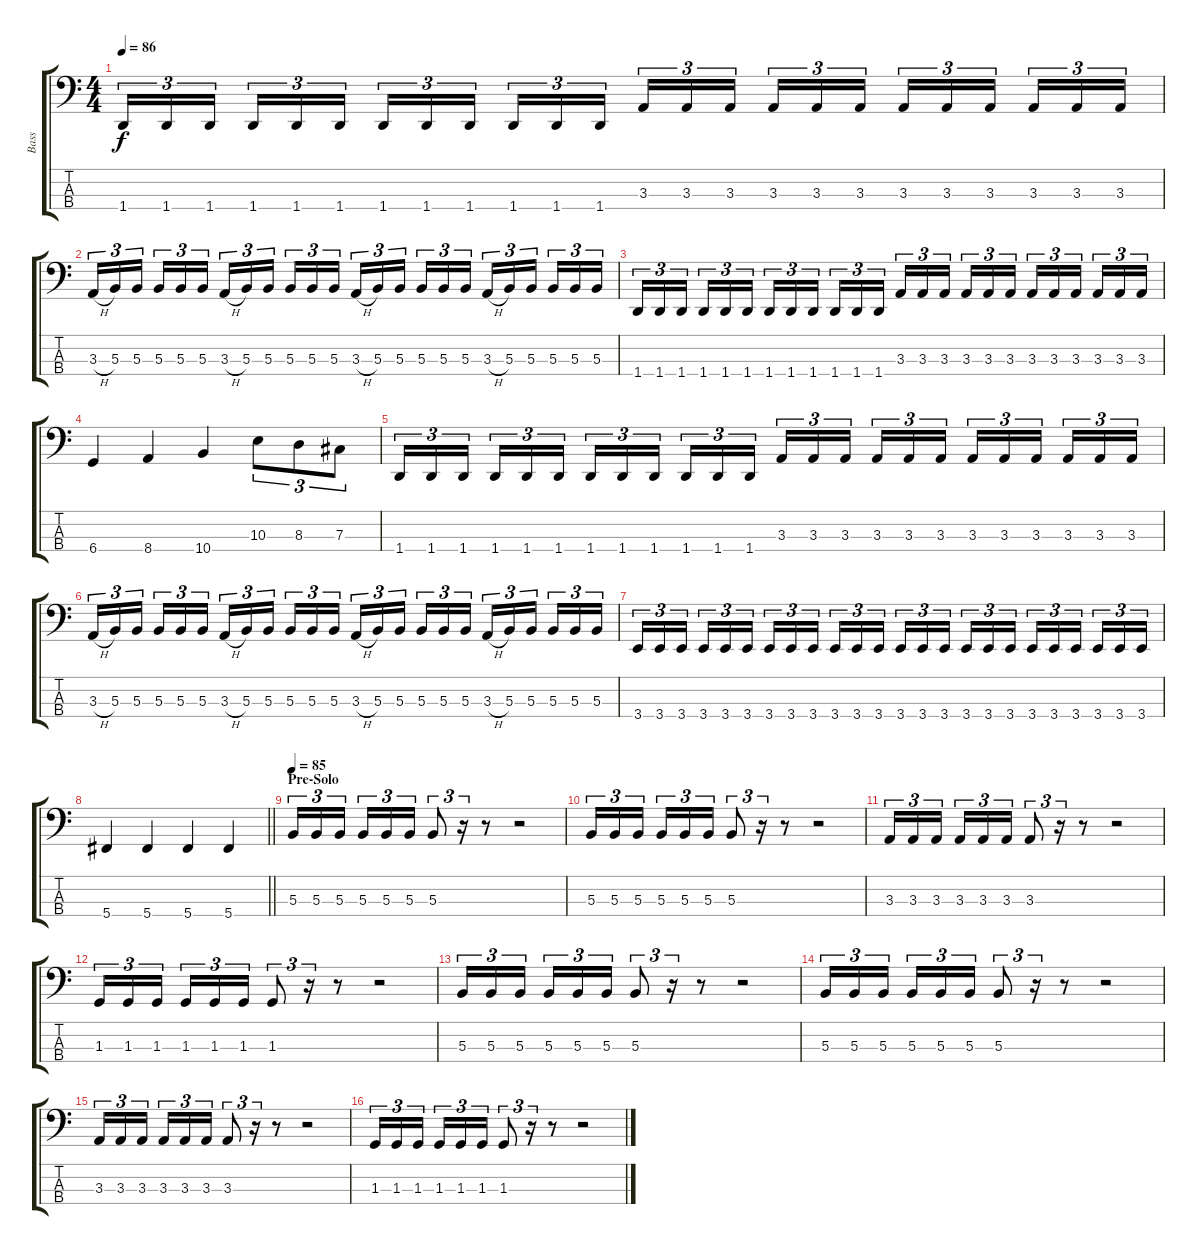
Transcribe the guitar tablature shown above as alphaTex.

\track ("Bass" "Bass") {instrument electricbassfinger}
\staff {score tabs}
\tuning (E2 B1 Gb1 Db1) {hide}
\ts (4 4)
\section ("" "")
\tempo 86
\clef f4
\ks c
1.4.16{tu (3 2) dy f} 1.4.16{tu (3 2)} 1.4.16{tu (3 2) beam splitsecondary} 1.4.16{tu (3 2)} 1.4.16{tu (3 2)} 1.4.16{tu (3 2)} 1.4.16{tu (3 2)} 1.4.16{tu (3 2)} 1.4.16{tu (3 2) beam splitsecondary} 1.4.16{tu (3 2)} 1.4.16{tu (3 2)} 1.4.16{tu (3 2)} 3.3.16{tu (3 2)} 3.3.16{tu (3 2)} 3.3.16{tu (3 2) beam splitsecondary} 3.3.16{tu (3 2)} 3.3.16{tu (3 2)} 3.3.16{tu (3 2)} 3.3.16{tu (3 2)} 3.3.16{tu (3 2)} 3.3.16{tu (3 2) beam splitsecondary} 3.3.16{tu (3 2)} 3.3.16{tu (3 2)} 3.3.16{tu (3 2)} |
3.3{h}.16{tu (3 2)} 5.3.16{tu (3 2)} 5.3.16{tu (3 2) beam splitsecondary} 5.3.16{tu (3 2)} 5.3.16{tu (3 2)} 5.3.16{tu (3 2)} 3.3{h}.16{tu (3 2)} 5.3.16{tu (3 2)} 5.3.16{tu (3 2) beam splitsecondary} 5.3.16{tu (3 2)} 5.3.16{tu (3 2)} 5.3.16{tu (3 2)} 3.3{h}.16{tu (3 2)} 5.3.16{tu (3 2)} 5.3.16{tu (3 2) beam splitsecondary} 5.3.16{tu (3 2)} 5.3.16{tu (3 2)} 5.3.16{tu (3 2)} 3.3{h}.16{tu (3 2)} 5.3.16{tu (3 2)} 5.3.16{tu (3 2) beam splitsecondary} 5.3.16{tu (3 2)} 5.3.16{tu (3 2)} 5.3.16{tu (3 2)} |
1.4.16{tu (3 2)} 1.4.16{tu (3 2)} 1.4.16{tu (3 2) beam splitsecondary} 1.4.16{tu (3 2)} 1.4.16{tu (3 2)} 1.4.16{tu (3 2)} 1.4.16{tu (3 2)} 1.4.16{tu (3 2)} 1.4.16{tu (3 2) beam splitsecondary} 1.4.16{tu (3 2)} 1.4.16{tu (3 2)} 1.4.16{tu (3 2)} 3.3.16{tu (3 2)} 3.3.16{tu (3 2)} 3.3.16{tu (3 2) beam splitsecondary} 3.3.16{tu (3 2)} 3.3.16{tu (3 2)} 3.3.16{tu (3 2)} 3.3.16{tu (3 2)} 3.3.16{tu (3 2)} 3.3.16{tu (3 2) beam splitsecondary} 3.3.16{tu (3 2)} 3.3.16{tu (3 2)} 3.3.16{tu (3 2)} |
6.4.4 8.4.4 10.4.4 10.3.8{tu (3 2)} 8.3.8{tu (3 2)} 7.3.8{tu (3 2)} |
1.4.16{tu (3 2)} 1.4.16{tu (3 2)} 1.4.16{tu (3 2) beam splitsecondary} 1.4.16{tu (3 2)} 1.4.16{tu (3 2)} 1.4.16{tu (3 2)} 1.4.16{tu (3 2)} 1.4.16{tu (3 2)} 1.4.16{tu (3 2) beam splitsecondary} 1.4.16{tu (3 2)} 1.4.16{tu (3 2)} 1.4.16{tu (3 2)} 3.3.16{tu (3 2)} 3.3.16{tu (3 2)} 3.3.16{tu (3 2) beam splitsecondary} 3.3.16{tu (3 2)} 3.3.16{tu (3 2)} 3.3.16{tu (3 2)} 3.3.16{tu (3 2)} 3.3.16{tu (3 2)} 3.3.16{tu (3 2) beam splitsecondary} 3.3.16{tu (3 2)} 3.3.16{tu (3 2)} 3.3.16{tu (3 2)} |
3.3{h}.16{tu (3 2)} 5.3.16{tu (3 2)} 5.3.16{tu (3 2) beam splitsecondary} 5.3.16{tu (3 2)} 5.3.16{tu (3 2)} 5.3.16{tu (3 2)} 3.3{h}.16{tu (3 2)} 5.3.16{tu (3 2)} 5.3.16{tu (3 2) beam splitsecondary} 5.3.16{tu (3 2)} 5.3.16{tu (3 2)} 5.3.16{tu (3 2)} 3.3{h}.16{tu (3 2)} 5.3.16{tu (3 2)} 5.3.16{tu (3 2) beam splitsecondary} 5.3.16{tu (3 2)} 5.3.16{tu (3 2)} 5.3.16{tu (3 2)} 3.3{h}.16{tu (3 2)} 5.3.16{tu (3 2)} 5.3.16{tu (3 2) beam splitsecondary} 5.3.16{tu (3 2)} 5.3.16{tu (3 2)} 5.3.16{tu (3 2)} |
3.4.16{tu (3 2)} 3.4.16{tu (3 2)} 3.4.16{tu (3 2) beam splitsecondary} 3.4.16{tu (3 2)} 3.4.16{tu (3 2)} 3.4.16{tu (3 2)} 3.4.16{tu (3 2)} 3.4.16{tu (3 2)} 3.4.16{tu (3 2) beam splitsecondary} 3.4.16{tu (3 2)} 3.4.16{tu (3 2)} 3.4.16{tu (3 2)} 3.4.16{tu (3 2)} 3.4.16{tu (3 2)} 3.4.16{tu (3 2) beam splitsecondary} 3.4.16{tu (3 2)} 3.4.16{tu (3 2)} 3.4.16{tu (3 2)} 3.4.16{tu (3 2)} 3.4.16{tu (3 2)} 3.4.16{tu (3 2) beam splitsecondary} 3.4.16{tu (3 2)} 3.4.16{tu (3 2)} 3.4.16{tu (3 2)} |
\barLineRight lightlight
5.4.4 5.4.4 5.4.4 5.4.4 |
\section ("" "Pre-Solo")
\tempo 85
5.3.16{tu (3 2)} 5.3.16{tu (3 2)} 5.3.16{tu (3 2) beam splitsecondary} 5.3.16{tu (3 2)} 5.3.16{tu (3 2)} 5.3.16{tu (3 2)} 5.3.8{tu (3 2)} r.16{tu (3 2)} r.8 r.2 |
5.3.16{tu (3 2)} 5.3.16{tu (3 2)} 5.3.16{tu (3 2) beam splitsecondary} 5.3.16{tu (3 2)} 5.3.16{tu (3 2)} 5.3.16{tu (3 2)} 5.3.8{tu (3 2)} r.16{tu (3 2)} r.8 r.2 |
3.3.16{tu (3 2)} 3.3.16{tu (3 2)} 3.3.16{tu (3 2) beam splitsecondary} 3.3.16{tu (3 2)} 3.3.16{tu (3 2)} 3.3.16{tu (3 2)} 3.3.8{tu (3 2)} r.16{tu (3 2)} r.8 r.2 |
1.3.16{tu (3 2)} 1.3.16{tu (3 2)} 1.3.16{tu (3 2) beam splitsecondary} 1.3.16{tu (3 2)} 1.3.16{tu (3 2)} 1.3.16{tu (3 2)} 1.3.8{tu (3 2)} r.16{tu (3 2)} r.8 r.2 |
5.3.16{tu (3 2)} 5.3.16{tu (3 2)} 5.3.16{tu (3 2) beam splitsecondary} 5.3.16{tu (3 2)} 5.3.16{tu (3 2)} 5.3.16{tu (3 2)} 5.3.8{tu (3 2)} r.16{tu (3 2)} r.8 r.2 |
5.3.16{tu (3 2)} 5.3.16{tu (3 2)} 5.3.16{tu (3 2) beam splitsecondary} 5.3.16{tu (3 2)} 5.3.16{tu (3 2)} 5.3.16{tu (3 2)} 5.3.8{tu (3 2)} r.16{tu (3 2)} r.8 r.2 |
3.3.16{tu (3 2)} 3.3.16{tu (3 2)} 3.3.16{tu (3 2) beam splitsecondary} 3.3.16{tu (3 2)} 3.3.16{tu (3 2)} 3.3.16{tu (3 2)} 3.3.8{tu (3 2)} r.16{tu (3 2)} r.8 r.2 |
1.3.16{tu (3 2)} 1.3.16{tu (3 2)} 1.3.16{tu (3 2) beam splitsecondary} 1.3.16{tu (3 2)} 1.3.16{tu (3 2)} 1.3.16{tu (3 2)} 1.3.8{tu (3 2)} r.16{tu (3 2)} r.8 r.2
